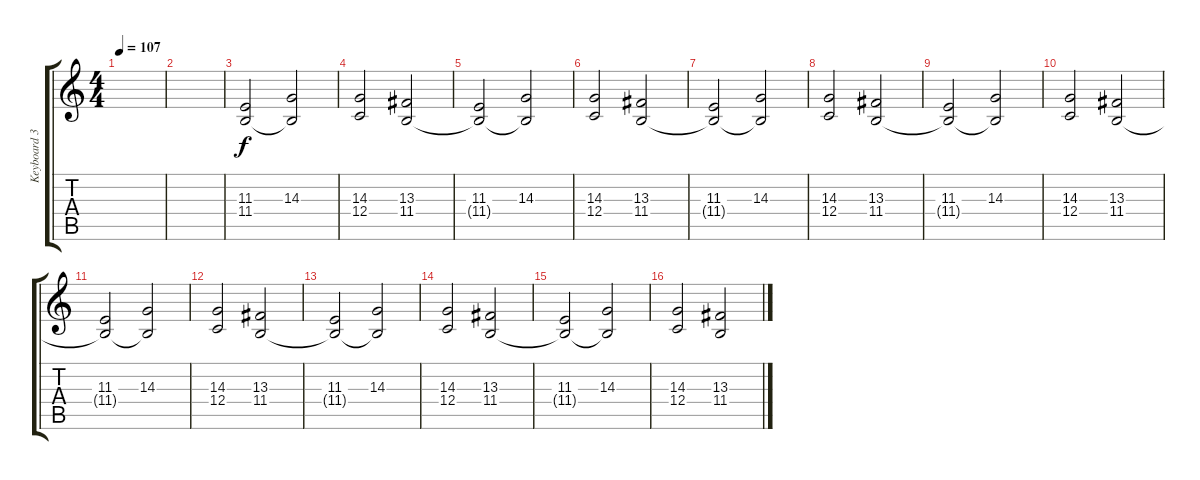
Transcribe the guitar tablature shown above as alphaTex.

\track ("Keyboard 3" "Keyboard 3") {instrument pad2warm}
\staff {score tabs}
\tuning (D4 A3 F3 C3 G2 C2) {hide}
\ts (4 4)
\tempo 107
\clef g2
\ks c
|
|
(11.3 11.4).2 (14.3 11.4{t}).2 |
(14.3 12.4).2 (13.3 11.4).2 |
(11.3 11.4{t}).2 (14.3 11.4{t}).2 |
(14.3 12.4).2 (13.3 11.4).2 |
(11.3 11.4{t}).2 (14.3 11.4{t}).2 |
(14.3 12.4).2 (13.3 11.4).2 |
(11.3 11.4{t}).2 (14.3 11.4{t}).2 |
(14.3 12.4).2 (13.3 11.4).2 |
(11.3 11.4{t}).2 (14.3 11.4{t}).2 |
(14.3 12.4).2 (13.3 11.4).2 |
(11.3 11.4{t}).2 (14.3 11.4{t}).2 |
(14.3 12.4).2 (13.3 11.4).2 |
(11.3 11.4{t}).2 (14.3 11.4{t}).2 |
(14.3 12.4).2 (13.3 11.4).2
